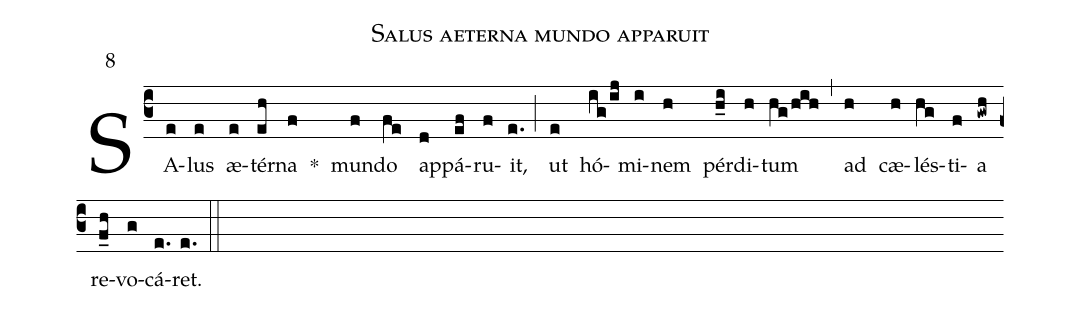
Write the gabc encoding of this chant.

name: Salus aeterna mundo apparuit;
mode: 8;
%%
(c3)
SA(e)lus(e) æ(e)tér(eh)na(f) *()
mun(f)do(fe) ap(d)pá(ef)ru(f)it,(e.) (;)
ut(e) hó(ig/ij)mi(i)nem(h) pér(h_i)di(h)tum(hg/hih) (,)
ad(h) cæ(h)lés(hg)ti(f)a(gwh) re(f_h)vo(g)cá(e.)ret.(e.) (::)
